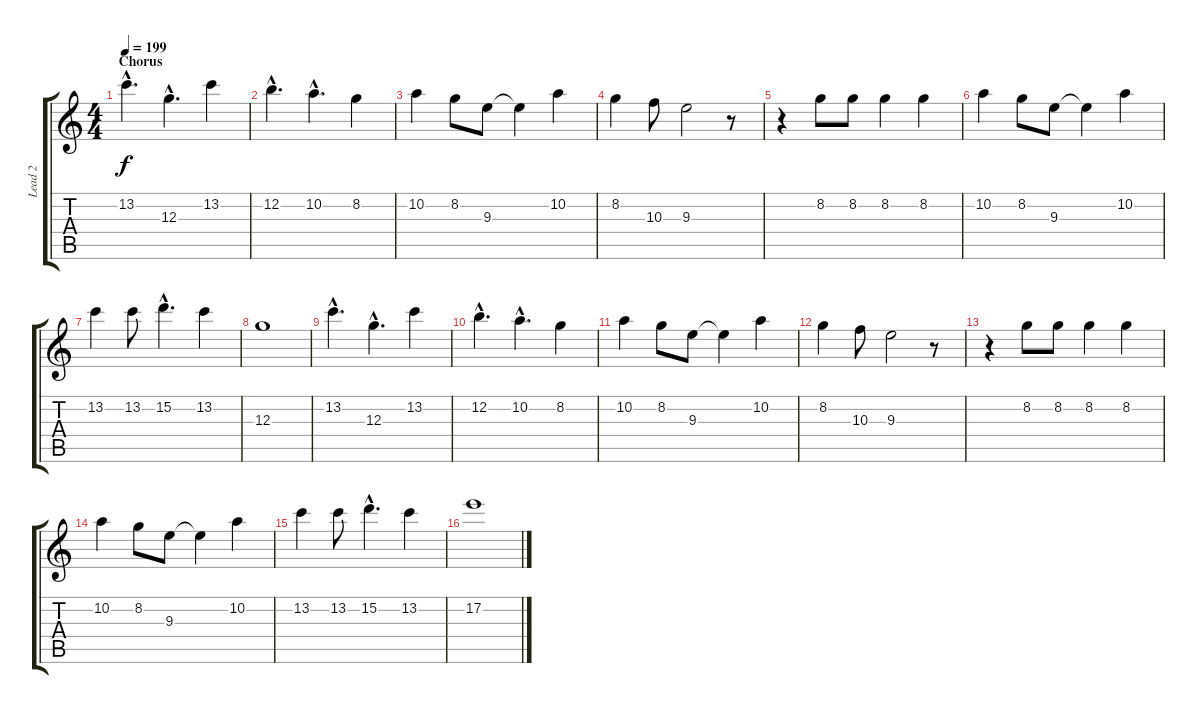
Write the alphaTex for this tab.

\track ("Lead 2" "Lead 2") {instrument distortionguitar}
\staff {score tabs}
\tuning (E4 B3 G3 D3 A2 E2) {hide}
\ts (4 4)
\section ("" "Chorus")
\tempo 199
\clef g2
\ks c
13.2{hac}.4{d dy f volume 13} 12.3{hac}.4{d} 13.2.4 |
12.2{hac}.4{d} 10.2{hac}.4{d} 8.2.4 |
10.2.4 8.2.8 9.3.8 9.3{t}.4 10.2.4 |
8.2.4 10.3.8 9.3.2 r.8 |
r.4 8.2.8 8.2.8 8.2.4 8.2.4 |
10.2.4 8.2.8 9.3.8 9.3{t}.4 10.2.4 |
13.2.4 13.2.8 15.2{hac}.4{d} 13.2.4 |
12.3.1 |
\section ("" "")
13.2{hac}.4{d} 12.3{hac}.4{d} 13.2.4 |
12.2{hac}.4{d} 10.2{hac}.4{d} 8.2.4 |
10.2.4 8.2.8 9.3.8 9.3{t}.4 10.2.4 |
8.2.4 10.3.8 9.3.2 r.8 |
r.4 8.2.8 8.2.8 8.2.4 8.2.4 |
10.2.4 8.2.8 9.3.8 9.3{t}.4 10.2.4 |
13.2.4 13.2.8 15.2{hac}.4{d} 13.2.4 |
17.2.1
